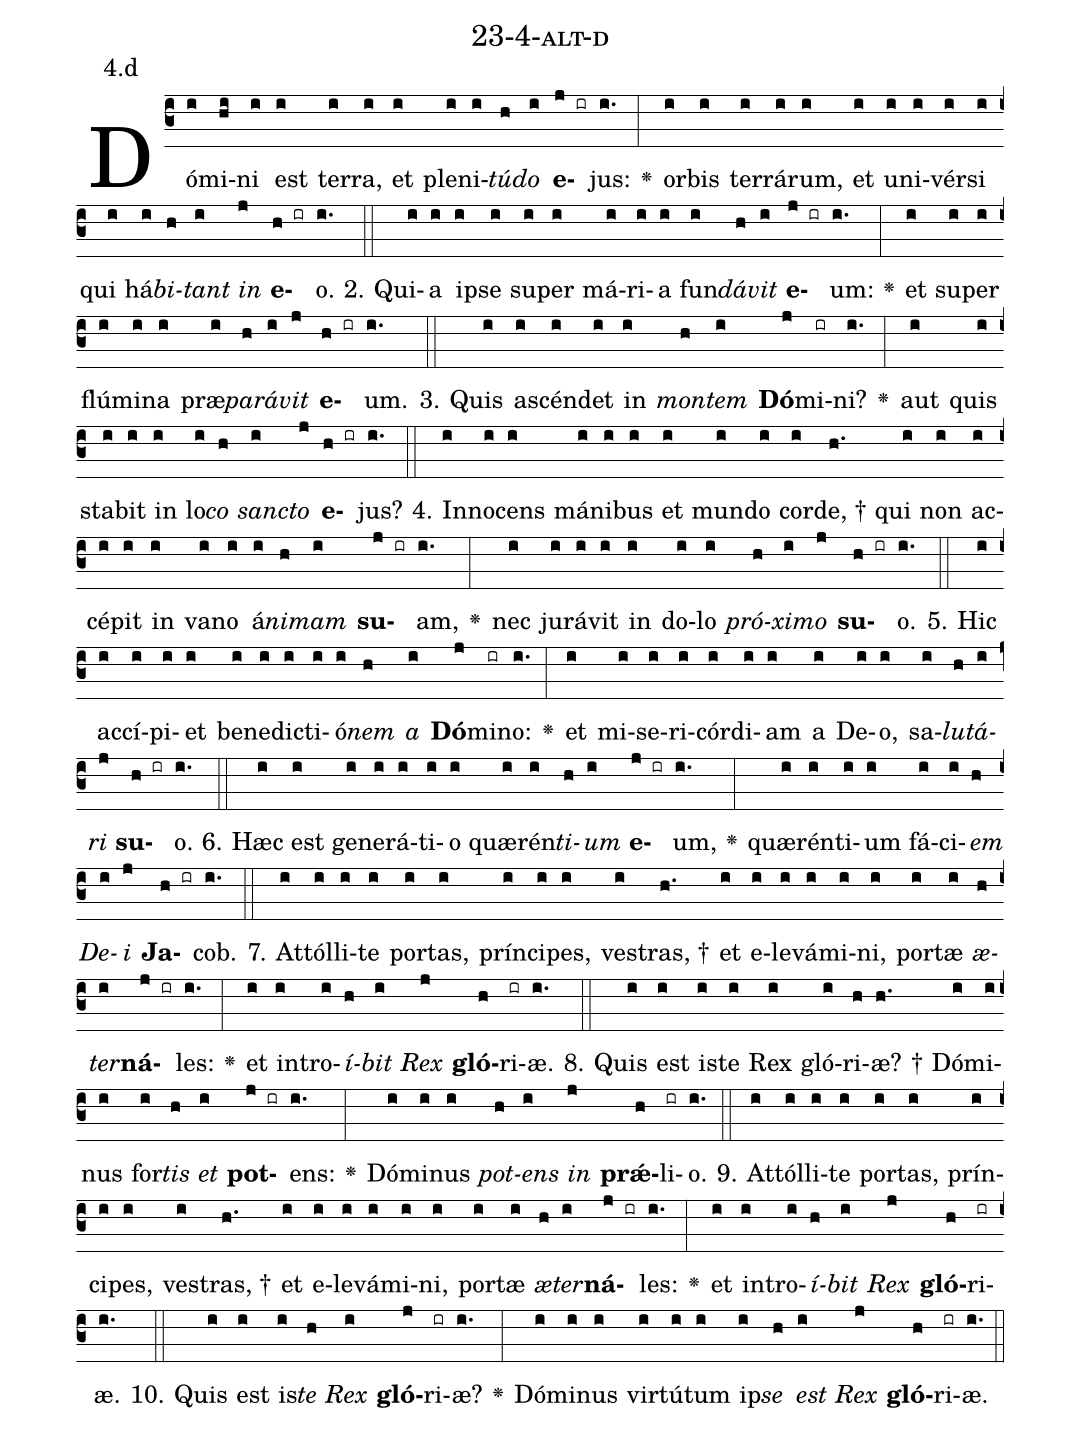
name: 23-4-alt-d;
annotation: 4.d;
%%
(c3)Dó(i)mi(hi)ni(i) est(i) ter(i)ra,(i) et(i) ple(i)ni(i)<i>tú</i>(h)<i>do</i>(i) <b>e</b>(j ir)jus:(i.) <v>\greheightstar</v>(:) or(i)bis(i) ter(i)rá(i)rum,(i) et(i) u(i)ni(i)vér(i)si(i) qui(i) há(i)<i>bi</i>(h)<i>tant</i>(i) <i>in</i>(j) <b>e</b>(h ir)o.(i.) (::)
2. Qui(i)a(i) ip(i)se(i) su(i)per(i) má(i)ri(i)a(i) fun(i)<i>dá</i>(h)<i>vit</i>(i) <b>e</b>(j ir)um:(i.) <v>\greheightstar</v>(:) et(i) su(i)per(i) flú(i)mi(i)na(i) præ(i)<i>pa</i>(h)<i>rá</i>(i)<i>vit</i>(j) <b>e</b>(h ir)um.(i.) (::)
3. Quis(i) a(i)scén(i)det(i) in(i) <i>mon</i>(h)<i>tem</i>(i) <b>Dó</b>(j)mi(ir)ni?(i.) <v>\greheightstar</v>(:) aut(i) quis(i) sta(i)bit(i) in(i) lo(i)<i>co</i>(h) <i>sanc</i>(i)<i>to</i>(j) <b>e</b>(h ir)jus?(i.) (::)
4. In(i)no(i)cens(i) má(i)ni(i)bus(i) et(i) mun(i)do(i) cor(i)de, †(h.) qui(i) non(i) ac(i)cé(i)pit(i) in(i) va(i)no(i) á(i)<i>ni</i>(h)<i>mam</i>(i) <b>su</b>(j ir)am,(i.) <v>\greheightstar</v>(:) nec(i) ju(i)rá(i)vit(i) in(i) do(i)lo(i) <i>pró</i>(h)<i>xi</i>(i)<i>mo</i>(j) <b>su</b>(h ir)o.(i.) (::)
5. Hic(i) ac(i)cí(i)pi(i)et(i) be(i)ne(i)dic(i)ti(i)ó(i)<i>nem</i>(h) <i>a</i>(i) <b>Dó</b>(j)mi(ir)no:(i.) <v>\greheightstar</v>(:) et(i) mi(i)se(i)ri(i)cór(i)di(i)am(i) a(i) De(i)o,(i) sa(i)<i>lu</i>(h)<i>tá</i>(i)<i>ri</i>(j) <b>su</b>(h ir)o.(i.) (::)
6. Hæc(i) est(i) ge(i)ne(i)rá(i)ti(i)o(i) quæ(i)rén(i)<i>ti</i>(h)<i>um</i>(i) <b>e</b>(j ir)um,(i.) <v>\greheightstar</v>(:) quæ(i)rén(i)ti(i)um(i) fá(i)ci(i)<i>em</i>(h) <i>De</i>(i)<i>i</i>(j) <b>Ja</b>(h ir)cob.(i.) (::)
7. At(i)tól(i)li(i)te(i) por(i)tas,(i) prín(i)ci(i)pes,(i) ves(i)tras, †(h.) et(i) e(i)le(i)vá(i)mi(i)ni,(i) por(i)tæ(i) <i>æ</i>(h)<i>ter</i>(i)<b>ná</b>(j ir)les:(i.) <v>\greheightstar</v>(:) et(i) in(i)tro(i)<i>í</i>(h)<i>bit</i>(i) <i>Rex</i>(j) <b>gló</b>(h)ri(ir)æ.(i.) (::)
8. Quis(i) est(i) is(i)te(i) Rex(i) gló(i)ri(h)æ? †(h.) Dó(i)mi(i)nus(i) for(i)<i>tis</i>(h) <i>et</i>(i) <b>pot</b>(j ir)ens:(i.) <v>\greheightstar</v>(:) Dó(i)mi(i)nus(i) <i>pot</i>(h)<i>ens</i>(i) <i>in</i>(j) <b>prǽ</b>(h)li(ir)o.(i.) (::)
9. At(i)tól(i)li(i)te(i) por(i)tas,(i) prín(i)ci(i)pes,(i) ves(i)tras, †(h.) et(i) e(i)le(i)vá(i)mi(i)ni,(i) por(i)tæ(i) <i>æ</i>(h)<i>ter</i>(i)<b>ná</b>(j ir)les:(i.) <v>\greheightstar</v>(:) et(i) in(i)tro(i)<i>í</i>(h)<i>bit</i>(i) <i>Rex</i>(j) <b>gló</b>(h)ri(ir)æ.(i.) (::)
10. Quis(i) est(i) is(i)<i>te</i>(h) <i>Rex</i>(i) <b>gló</b>(j)ri(ir)æ?(i.) <v>\greheightstar</v>(:) Dó(i)mi(i)nus(i) vir(i)tú(i)tum(i) ip(i)<i>se</i>(h) <i>est</i>(i) <i>Rex</i>(j) <b>gló</b>(h)ri(ir)æ.(i.) (::)
